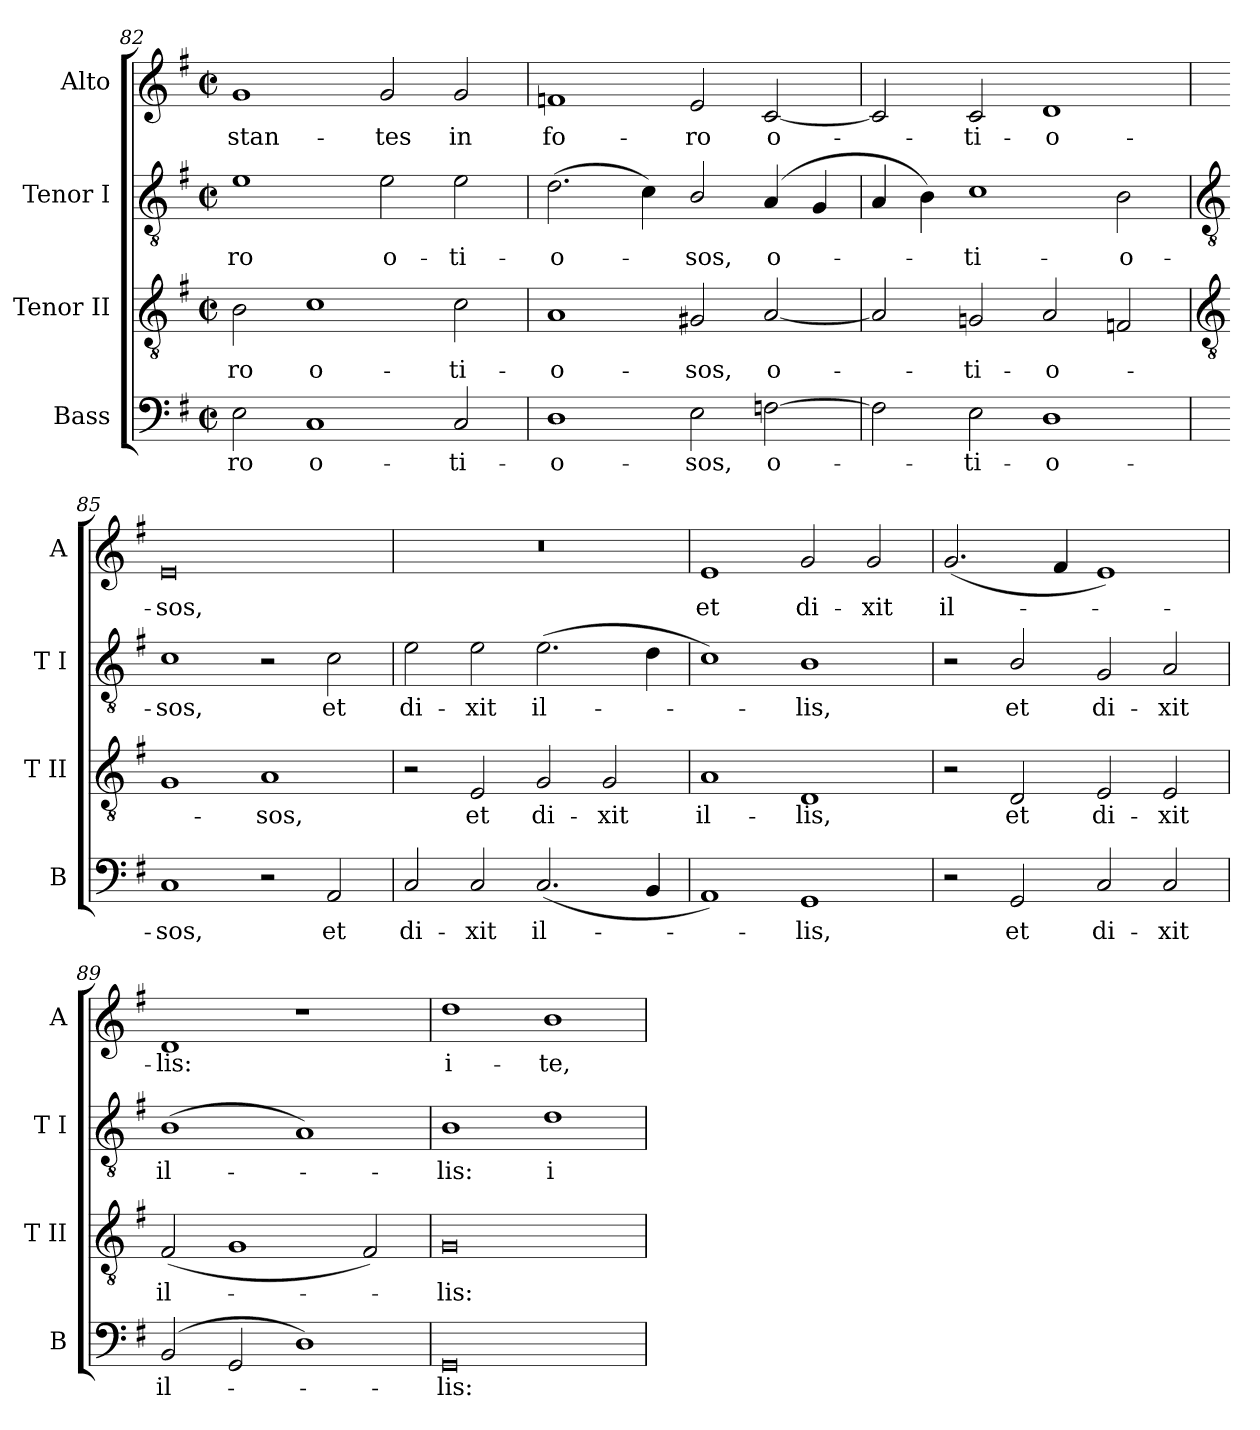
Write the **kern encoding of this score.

**kern	**text	**kern	**text	**kern	**text	**kern	**text
*part4	*part4	*part3	*part3	*part2	*part2	*part1	*part1
*staff4	*staff4	*staff3	*staff3	*staff2	*staff2	*staff1	*staff1
*I"Bass	*	*I"Tenor II	*	*I"Tenor I	*	*I"Alto	*
*I'B	*	*I'T II	*	*I'T I	*	*I'A	*
*clefF4	*	*clefGv2	*	*clefGv2	*	*clefG2	*
*k[f#]	*	*k[f#]	*	*k[f#]	*	*k[f#]	*
*G:	*	*G:	*	*G:	*	*G:	*
*M4/2	*	*M4/2	*	*M4/2	*	*M4/2	*
*met(c|)	*	*met(c|)	*	*met(c|)	*	*met(c|)	*
=82	=82	=82	=82	=82	=82	=82	=82
!	!LO:LY:b	!	!LO:LY:b	!	!LO:LY:b	!	!LO:LY:b
2E	-ro	2B	-ro	1e	-ro	1g	stan-
!	!LO:LY:b	!	!LO:LY:b	!	!	!	!
1C	o-	1c	o-	.	.	.	.
!	!	!	!	!	!LO:LY:b	!	!LO:LY:b
.	.	.	.	2e	o-	2g	-tes
!	!LO:LY:b	!	!LO:LY:b	!	!LO:LY:b	!	!LO:LY:b
2C	-ti-	2c	-ti-	2e	-ti-	2g	in
=83	=83	=83	=83	=83	=83	=83	=83
!	!LO:LY:b	!	!LO:LY:b	!	!LO:LY:b	!	!LO:LY:b
1D	-o-	1A	-o-	(>2.d	-o-	1fn	fo-
.	.	.	.	4c)	.	.	.
!	!LO:LY:b	!	!LO:LY:b	!	!LO:LY:b	!	!LO:LY:b
2E	-sos,	2G#X	-sos,	2B/	sos,	2e	-ro
!	!LO:LY:b	!	!LO:LY:b	!	!LO:LY:b	!	!LO:LY:b
[2Fn	o-	[2A	o-	(<4A	o-	[2c	o-
.	.	.	.	4G	.	.	.
=84	=84	=84	=84	=84	=84	=84	=84
2F]	.	2A]	.	4A	.	2c]	.
.	.	.	.	4B)	.	.	.
!	!LO:LY:b	!	!LO:LY:b	!	!LO:LY:b	!	!LO:LY:b
2E	ti-	2Gn	ti-	1c	ti-	2c	ti-
!	!LO:LY:b	!	!LO:LY:b	!	!	!	!LO:LY:b
1D	-o-	2A	-o-	.	.	1d	-o-
!	!	!	!	!	!LO:LY:b	!	!
.	.	2Fn	.	2B	-o-	.	.
!!LO:LB:g=z
=85	=85	=85	=85	=85	=85	=85	=85
*	*	*clefGv2	*	*clefGv2	*	*	*
!	!LO:LY:b	!	!	!	!LO:LY:b	!	!LO:LY:b
1C	-sos,	1G	.	1c	-sos,	0e	-sos,
!	!	!	!LO:LY:b	!	!	!	!
2r	.	1A	sos,	2r	.	.	.
!	!LO:LY:b	!	!	!	!LO:LY:b	!	!
2AA	et	.	.	2c	et	.	.
=86	=86	=86	=86	=86	=86	=86	=86
!	!LO:LY:b	!	!	!	!LO:LY:b	!	!
2C	di-	2r	.	2e	di-	0r	.
!	!LO:LY:b	!	!LO:LY:b	!	!LO:LY:b	!	!
2C	-xit	2E	et	2e	-xit	.	.
!	!LO:LY:b	!	!LO:LY:b	!	!LO:LY:b	!	!
(<2.C	il-	2G	di-	(>2.e	il-	.	.
!	!	!	!LO:LY:b	!	!	!	!
.	.	2G	-xit	.	.	.	.
4BB	.	.	.	4d	.	.	.
=87	=87	=87	=87	=87	=87	=87	=87
!	!	!	!LO:LY:b	!	!	!	!LO:LY:b
1AA)	.	1A	il-	1c)	.	1e	et
!	!LO:LY:b	!	!LO:LY:b	!	!LO:LY:b	!	!LO:LY:b
1GG	lis,	1D	-lis,	1B	lis,	2g	di-
!	!	!	!	!	!	!	!LO:LY:b
.	.	.	.	.	.	2g	-xit
=88	=88	=88	=88	=88	=88	=88	=88
!	!	!	!	!	!	!	!LO:LY:b
2r	.	2r	.	2r	.	(<2.g	il-
!	!LO:LY:b	!	!LO:LY:b	!	!LO:LY:b	!	!
2GG	et	2D	et	2B/	et	.	.
.	.	.	.	.	.	4f#	.
!	!LO:LY:b	!	!LO:LY:b	!	!LO:LY:b	!	!
2C	di-	2E	di-	2G	di-	1e)	.
!	!LO:LY:b	!	!LO:LY:b	!	!LO:LY:b	!	!
2C	-xit	2E	-xit	2A	-xit	.	.
=89	=89	=89	=89	=89	=89	=89	=89
!	!LO:LY:b	!	!LO:LY:b	!	!LO:LY:b	!	!LO:LY:b
(<2BB	il-	(<2F#	il-	(<1B	il-	1d	lis:
2GG	.	1G	.	.	.	.	.
1D)	.	.	.	1A)	.	1r	.
.	.	2F#)	.	.	.	.	.
=90	=90	=90	=90	=90	=90	=90	=90
!	!LO:LY:b	!	!LO:LY:b	!	!LO:LY:b	!	!LO:LY:b
0GG	lis:	0G	lis:	1B	lis:	1dd	i-
!	!	!	!	!	!LO:LY:b	!	!LO:LY:b
.	.	.	.	1d	i-	1b	-te,
=	=	=	=	=	=	=	=
*-	*-	*-	*-	*-	*-	*-	*-
